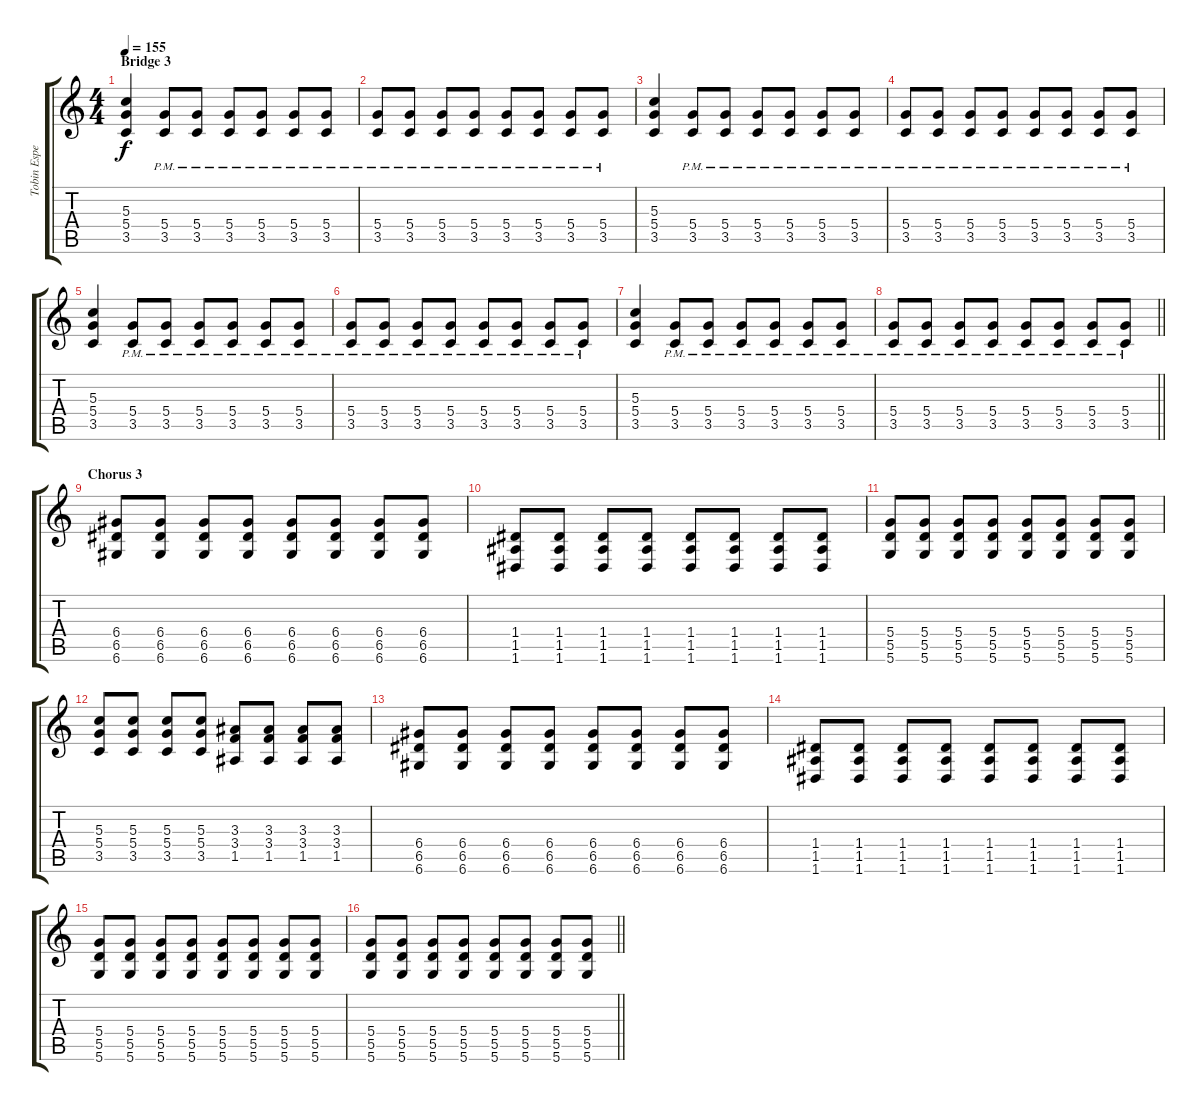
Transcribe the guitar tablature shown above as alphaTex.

\track ("Tobin Esperance (Rythm Guitar)" "Tobin Espe") {instrument distortionguitar}
\staff {score tabs}
\tuning (E4 B3 G3 D3 A2 D2) {hide}
\ts (4 4)
\section ("" "Bridge 3")
\tempo 155
\clef g2
\ks c
(5.3 5.4 3.5).4{dy f} (5.4{pm} 3.5{pm}).8 (5.4{pm} 3.5{pm}).8 (5.4{pm} 3.5{pm}).8 (5.4{pm} 3.5{pm}).8 (5.4{pm} 3.5{pm}).8 (5.4{pm} 3.5{pm}).8 |
(5.4{pm} 3.5{pm}).8 (5.4{pm} 3.5{pm}).8 (5.4{pm} 3.5{pm}).8 (5.4{pm} 3.5{pm}).8 (5.4{pm} 3.5{pm}).8 (5.4{pm} 3.5{pm}).8 (5.4{pm} 3.5{pm}).8 (5.4{pm} 3.5{pm}).8 |
(5.3 5.4 3.5).4 (5.4{pm} 3.5{pm}).8 (5.4{pm} 3.5{pm}).8 (5.4{pm} 3.5{pm}).8 (5.4{pm} 3.5{pm}).8 (5.4{pm} 3.5{pm}).8 (5.4{pm} 3.5{pm}).8 |
(5.4{pm} 3.5{pm}).8 (5.4{pm} 3.5{pm}).8 (5.4{pm} 3.5{pm}).8 (5.4{pm} 3.5{pm}).8 (5.4{pm} 3.5{pm}).8 (5.4{pm} 3.5{pm}).8 (5.4{pm} 3.5{pm}).8 (5.4{pm} 3.5{pm}).8 |
(5.3 5.4 3.5).4 (5.4{pm} 3.5{pm}).8 (5.4{pm} 3.5{pm}).8 (5.4{pm} 3.5{pm}).8 (5.4{pm} 3.5{pm}).8 (5.4{pm} 3.5{pm}).8 (5.4{pm} 3.5{pm}).8 |
(5.4{pm} 3.5{pm}).8 (5.4{pm} 3.5{pm}).8 (5.4{pm} 3.5{pm}).8 (5.4{pm} 3.5{pm}).8 (5.4{pm} 3.5{pm}).8 (5.4{pm} 3.5{pm}).8 (5.4{pm} 3.5{pm}).8 (5.4{pm} 3.5{pm}).8 |
(5.3 5.4 3.5).4 (5.4{pm} 3.5{pm}).8 (5.4{pm} 3.5{pm}).8 (5.4{pm} 3.5{pm}).8 (5.4{pm} 3.5{pm}).8 (5.4{pm} 3.5{pm}).8 (5.4{pm} 3.5{pm}).8 |
\barLineRight lightlight
(5.4{pm} 3.5{pm}).8 (5.4{pm} 3.5{pm}).8 (5.4{pm} 3.5{pm}).8 (5.4{pm} 3.5{pm}).8 (5.4{pm} 3.5{pm}).8 (5.4{pm} 3.5{pm}).8 (5.4{pm} 3.5{pm}).8 (5.4{pm} 3.5{pm}).8 |
\section ("" "Chorus 3")
(6.4 6.5 6.6).8 (6.4 6.5 6.6).8 (6.4 6.5 6.6).8 (6.4 6.5 6.6).8 (6.4 6.5 6.6).8 (6.4 6.5 6.6).8 (6.4 6.5 6.6).8 (6.4 6.5 6.6).8 |
(1.4 1.5 1.6).8 (1.4 1.5 1.6).8 (1.4 1.5 1.6).8 (1.4 1.5 1.6).8 (1.4 1.5 1.6).8 (1.4 1.5 1.6).8 (1.4 1.5 1.6).8 (1.4 1.5 1.6).8 |
(5.4 5.5 5.6).8 (5.4 5.5 5.6).8 (5.4 5.5 5.6).8 (5.4 5.5 5.6).8 (5.4 5.5 5.6).8 (5.4 5.5 5.6).8 (5.4 5.5 5.6).8 (5.4 5.5 5.6).8 |
(5.3 5.4 3.5).8 (5.3 5.4 3.5).8 (5.3 5.4 3.5).8 (5.3 5.4 3.5).8 (3.3 3.4 1.5).8 (3.3 3.4 1.5).8 (3.3 3.4 1.5).8 (3.3 3.4 1.5).8 |
(6.4 6.5 6.6).8 (6.4 6.5 6.6).8 (6.4 6.5 6.6).8 (6.4 6.5 6.6).8 (6.4 6.5 6.6).8 (6.4 6.5 6.6).8 (6.4 6.5 6.6).8 (6.4 6.5 6.6).8 |
(1.4 1.5 1.6).8 (1.4 1.5 1.6).8 (1.4 1.5 1.6).8 (1.4 1.5 1.6).8 (1.4 1.5 1.6).8 (1.4 1.5 1.6).8 (1.4 1.5 1.6).8 (1.4 1.5 1.6).8 |
(5.4 5.5 5.6).8 (5.4 5.5 5.6).8 (5.4 5.5 5.6).8 (5.4 5.5 5.6).8 (5.4 5.5 5.6).8 (5.4 5.5 5.6).8 (5.4 5.5 5.6).8 (5.4 5.5 5.6).8 |
\barLineRight lightlight
(5.4 5.5 5.6).8 (5.4 5.5 5.6).8 (5.4 5.5 5.6).8 (5.4 5.5 5.6).8 (5.4 5.5 5.6).8 (5.4 5.5 5.6).8 (5.4 5.5 5.6).8 (5.4 5.5 5.6).8
